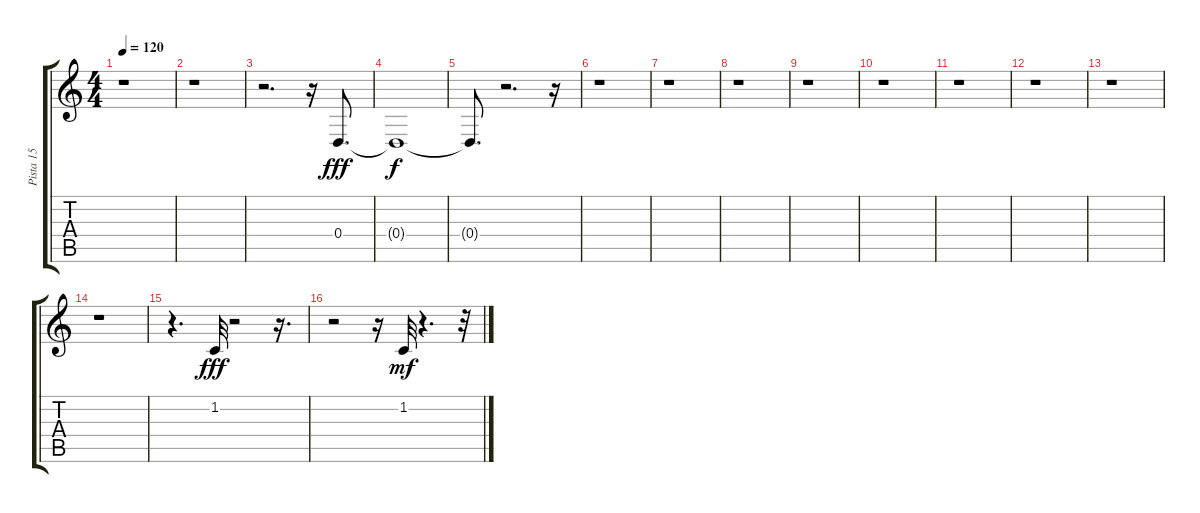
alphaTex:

\track ("Pista 15" "Pista 15") {instrument helicopter}
\staff {score tabs}
\tuning (E4 B3 G3 D3 A2 E2) {hide}
\ts (4 4)
\tempo 120
\clef g2
\ks c
r.1{dy f} |
r.1 |
r.2{d} r.16 0.4.8{d dy fff volume 8 instrument helicopter} |
0.4{t}.1{dy f} |
0.4{t}.8{d} r.2{d} r.16 |
r.1 |
r.1 |
r.1 |
r.1 |
r.1 |
r.1 |
r.1 |
r.1 |
r.1 |
r.4{d} 1.2.32{dy fff} r.2 r.16{d} |
r.2 r.16 1.2.32{dy mf} r.4{d} r.32
